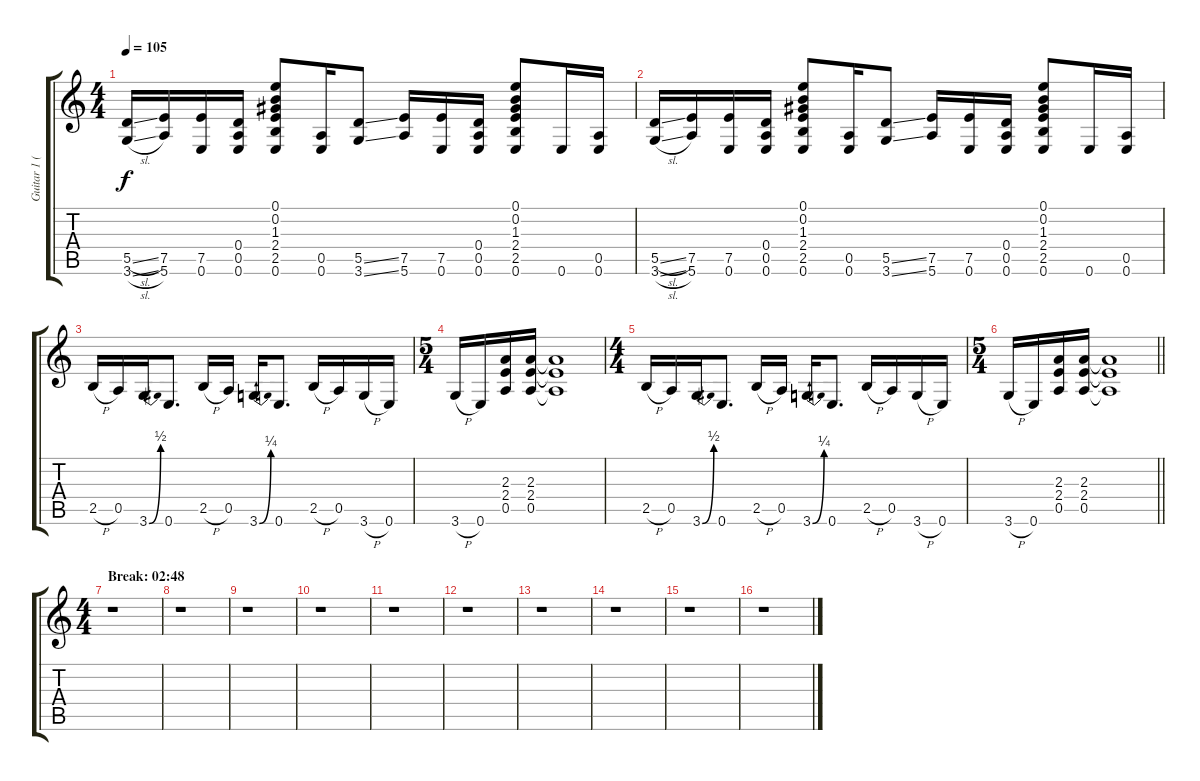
\track ("Guitar 1 (Overdrive)" "Guitar 1 (") {instrument overdrivenguitar}
\staff {score tabs}
\tuning (E4 B3 G3 D3 A2 E2) {hide}
\ts (4 4)
\tempo 105
\clef g2
\ks c
(5.5{sl} 3.6{sl}).16{dy f} (7.5 5.6).16 (7.5 0.6).16 (0.4 0.5 0.6).16 (0.1 0.2 1.3 2.4 2.5 0.6).8 (0.5 0.6).16 (5.5{ss} 3.6{ss}).8 (7.5 5.6).16 (7.5 0.6).16 (0.4 0.5 0.6).16 (0.1 0.2 1.3 2.4 2.5 0.6).8 0.6.16 (0.5 0.6).16 |
(5.5{sl} 3.6{sl}).16 (7.5 5.6).16 (7.5 0.6).16 (0.4 0.5 0.6).16 (0.1 0.2 1.3 2.4 2.5 0.6).8 (0.5 0.6).16 (5.5{ss} 3.6{ss}).8 (7.5 5.6).16 (7.5 0.6).16 (0.4 0.5 0.6).16 (0.1 0.2 1.3 2.4 2.5 0.6).8 0.6.16 (0.5 0.6).16 |
2.5{h}.16 0.5.16 3.6{be (bend 0 0 60 2)}.16 0.6.8{d} 2.5{h}.16 0.5.16 3.6{be (bend 0 0 60 1)}.16 0.6.8{d} 2.5{h}.16 0.5.16 3.6{h}.16 0.6.16 |
\ts (5 4)
3.6{h}.16 0.6.16 (2.3 2.4 0.5).16 (2.3 2.4 0.5).16 (2.3{t} 2.4{t} 0.5{t}).1 |
\ts (4 4)
2.5{h}.16 0.5.16 3.6{be (bend 0 0 60 2)}.16 0.6.8{d} 2.5{h}.16 0.5.16 3.6{be (bend 0 0 60 1)}.16 0.6.8{d} 2.5{h}.16 0.5.16 3.6{h}.16 0.6.16 |
\ts (5 4)
\barLineRight lightlight
3.6{h}.16 0.6.16 (2.3 2.4 0.5).16 (2.3 2.4 0.5).16 (2.3{t} 2.4{t} 0.5{t}).1 |
\ts (4 4)
\section ("" "Break: 02:48")
r.1 |
r.1 |
r.1 |
r.1 |
r.1 |
r.1 |
r.1 |
r.1 |
r.1 |
r.1
